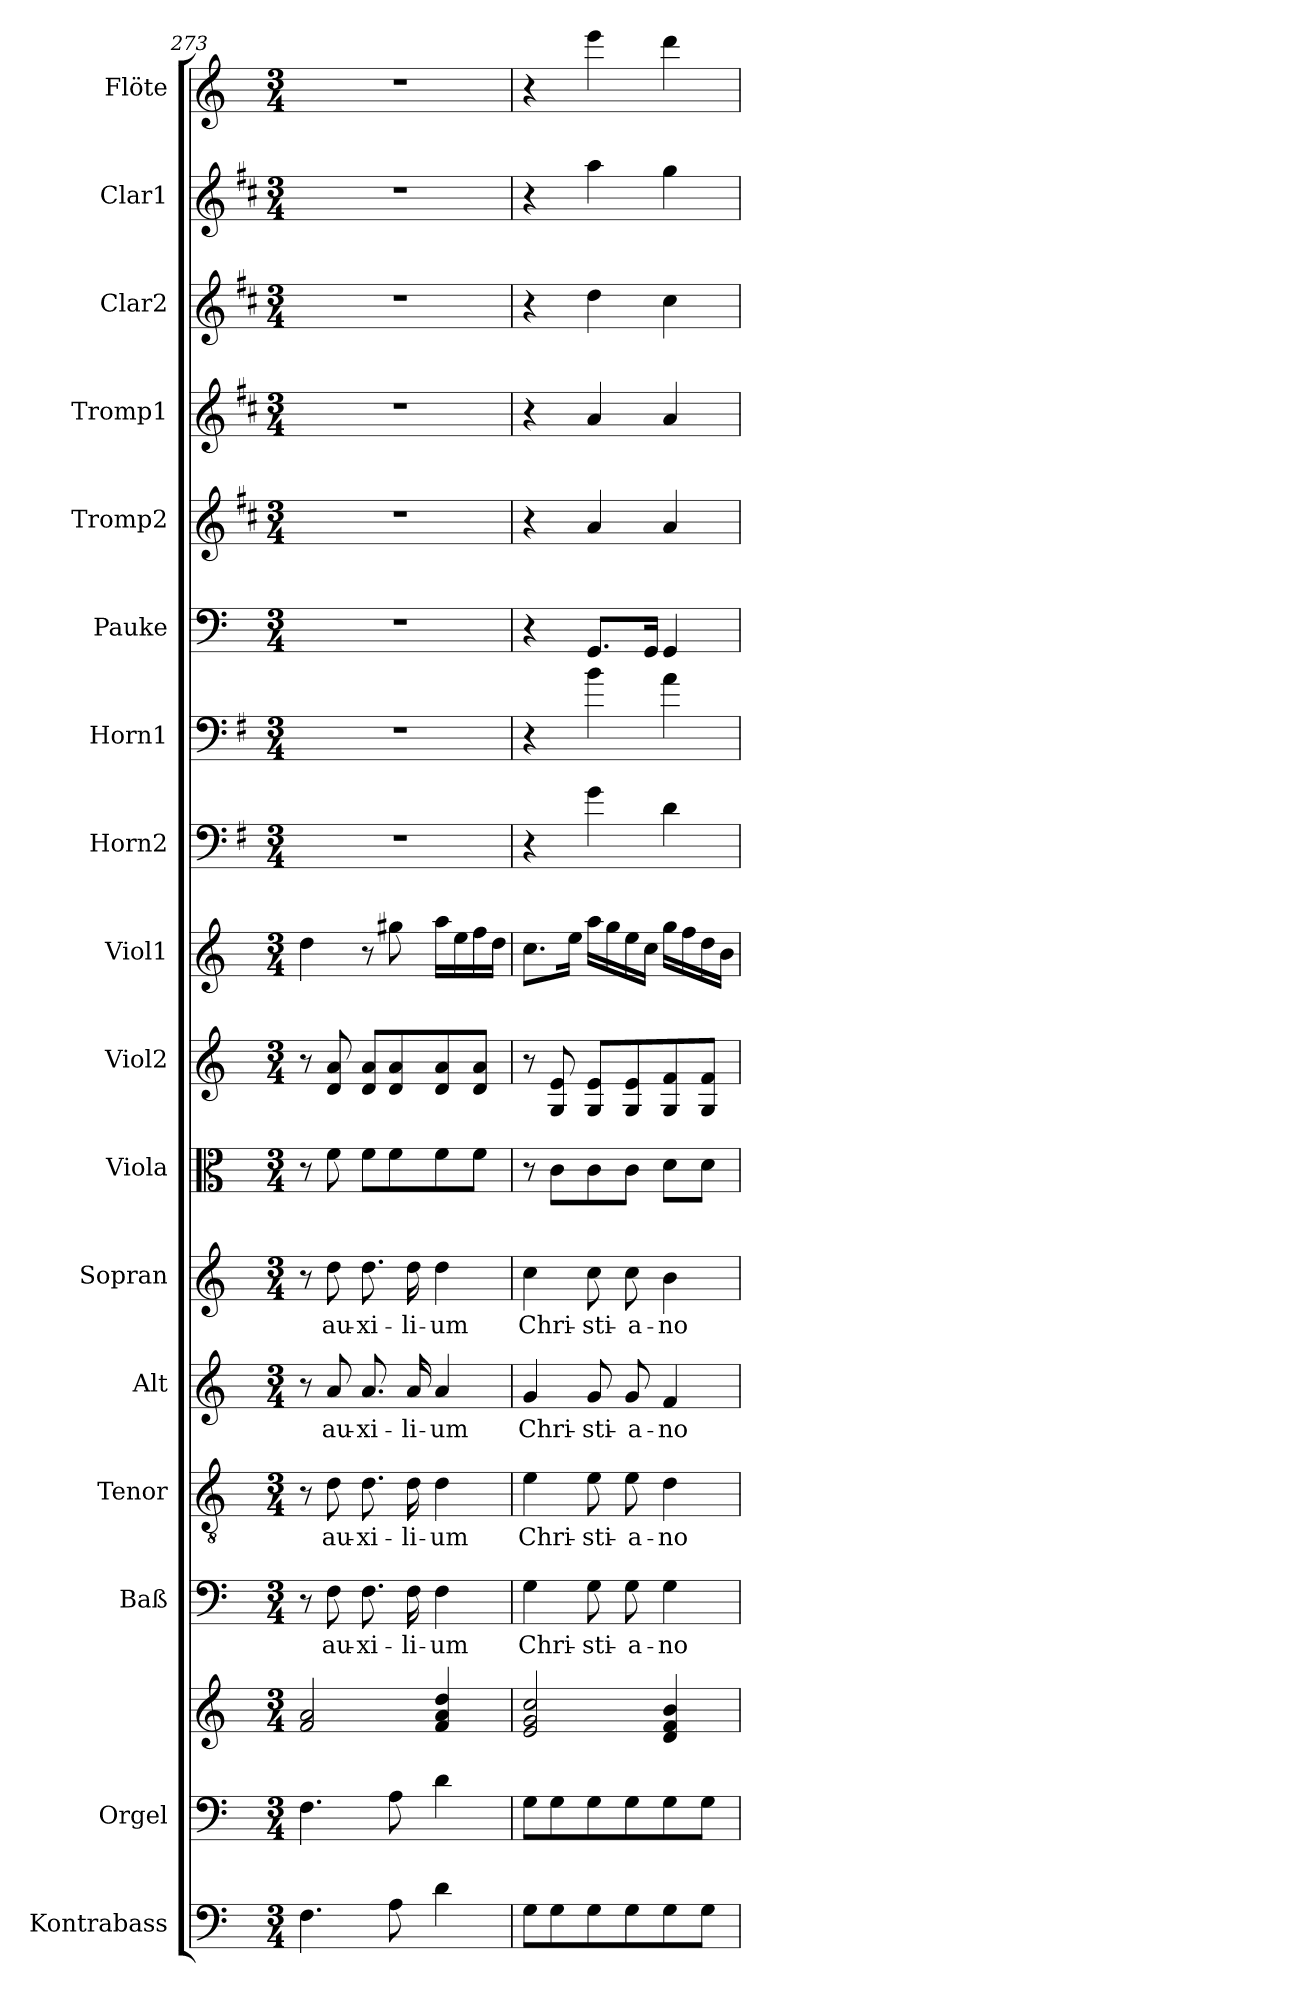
**kern	**kern	**kern	**kern	**text	**kern	**text	**kern	**text	**kern	**text	**kern	**kern	**kern	**kern	**kern	**kern	**kern	**kern	**kern	**kern	**kern
*part17	*part16	*part16	*part15	*part15	*part14	*part14	*part13	*part13	*part12	*part12	*part11	*part10	*part9	*part8	*part7	*part6	*part5	*part4	*part3	*part2	*part1
*staff18	*staff17	*staff16	*staff15	*staff15	*staff14	*staff14	*staff13	*staff13	*staff12	*staff12	*staff11	*staff10	*staff9	*staff8	*staff7	*staff6	*staff5	*staff4	*staff3	*staff2	*staff1
*I"Kontrabass	*I"Orgel	*	*I"Baß	*	*I"Tenor	*	*I"Alt	*	*I"Sopran	*	*I"Viola	*I"Viol2	*I"Viol1	*I"Horn2	*I"Horn1	*I"Pauke	*I"Tromp2	*I"Tromp1	*I"Clar2	*I"Clar1	*I"Flöte
*I'Kb	*	*	*I'B	*	*I'T	*	*I'A	*	*I'S	*	*I'Vla	*I'Vl2	*I'Vl1	*I'Hr2	*I'Hr1	*I'Pk	*I'Tr2	*I'Tr1	*I'Cl2	*I'Cl1	*I'Fl
*clefF4	*clefF4	*clefG2	*clefF4	*	*clefGv2	*	*clefG2	*	*clefG2	*	*clefC3	*clefG2	*clefG2	*clefF4	*clefF4	*clefF4	*clefG2	*clefG2	*clefG2	*clefG2	*clefG2
*ITrd7c12	*	*	*	*	*	*	*	*	*	*	*	*	*	*ITrd4c7	*ITrd4c7	*	*ITrd1c2	*ITrd1c2	*ITrd1c2	*ITrd1c2	*
*k[]	*k[]	*k[]	*k[]	*	*k[]	*	*k[]	*	*k[]	*	*k[]	*k[]	*k[]	*k[]	*k[]	*k[]	*k[]	*k[]	*k[]	*k[]	*k[]
*C:	*C:	*C:	*C:	*	*C:	*	*C:	*	*C:	*	*C:	*C:	*C:	*C:	*C:	*C:	*C:	*C:	*C:	*C:	*C:
*M3/4	*M3/4	*M3/4	*M3/4	*	*M3/4	*	*M3/4	*	*M3/4	*	*M3/4	*M3/4	*M3/4	*M3/4	*M3/4	*M3/4	*M3/4	*M3/4	*M3/4	*M3/4	*M3/4
=273	=273	=273	=273	=273	=273	=273	=273	=273	=273	=273	=273	=273	=273	=273	=273	=273	=273	=273	=273	=273	=273
4.FF\	4.F\	2f/ 2a/	8r	.	8r	.	8r	.	8r	.	8r	8r	4dd\	2.r	2.r	2.r	2.r	2.r	2.r	2.r	2.r
!	!	!	!	!LO:LY:b	!	!LO:LY:b	!	!LO:LY:b	!	!LO:LY:b	!	!	!	!	!	!	!	!	!	!	!
.	.	.	8F\	au-	8d\	au-	8a/	au-	8dd\	au-	8f\	8d/ 8a/	.	.	.	.	.	.	.	.	.
!	!	!	!	!LO:LY:b	!	!LO:LY:b	!	!LO:LY:b	!	!LO:LY:b	!	!	!	!	!	!	!	!	!	!	!
.	.	.	8.F\	-xi-	8.d\	-xi-	8.a/	-xi-	8.dd\	-xi-	8f\L	8d/ 8a/L	8r	.	.	.	.	.	.	.	.
8AA\	8A\	.	.	.	.	.	.	.	.	.	8f\	8d/ 8a/	8gg#X\	.	.	.	.	.	.	.	.
!	!	!	!	!LO:LY:b	!	!LO:LY:b	!	!LO:LY:b	!	!LO:LY:b	!	!	!	!	!	!	!	!	!	!	!
.	.	.	16F\	-li-	16d\	-li-	16a/	-li-	16dd\	-li-	.	.	.	.	.	.	.	.	.	.	.
!	!	!	!	!LO:LY:b	!	!LO:LY:b	!	!LO:LY:b	!	!LO:LY:b	!	!	!	!	!	!	!	!	!	!	!
4D\	4d\	4f/ 4a/ 4dd/	4F\	-um	4d\	-um	4a/	-um	4dd\	-um	8f\	8d/ 8a/	16aa\LL	.	.	.	.	.	.	.	.
.	.	.	.	.	.	.	.	.	.	.	.	.	16ee\	.	.	.	.	.	.	.	.
.	.	.	.	.	.	.	.	.	.	.	8f\J	8d/ 8a/J	16ff\	.	.	.	.	.	.	.	.
.	.	.	.	.	.	.	.	.	.	.	.	.	16dd\JJ	.	.	.	.	.	.	.	.
=274	=274	=274	=274	=274	=274	=274	=274	=274	=274	=274	=274	=274	=274	=274	=274	=274	=274	=274	=274	=274	=274
!	!	!	!	!LO:LY:b	!	!LO:LY:b	!	!LO:LY:b	!	!LO:LY:b	!	!	!	!	!	!	!	!	!	!	!
8GG\L	8G\L	2e/ 2g/ 2cc/	4G\	Chri-	4e\	Chri-	4g/	Chri-	4cc\	Chri-	8r	8r	8.cc\L	4r	4r	4r	4r	4r	4r	4r	4r
8GG\	8G\	.	.	.	.	.	.	.	.	.	8c\L	8G/ 8e/	.	.	.	.	.	.	.	.	.
.	.	.	.	.	.	.	.	.	.	.	.	.	16ee\Jk	.	.	.	.	.	.	.	.
!	!	!	!	!LO:LY:b	!	!LO:LY:b	!	!LO:LY:b	!	!LO:LY:b	!	!	!	!	!	!	!	!	!	!	!
8GG\	8G\	.	8G\	-sti-	8e\	-sti-	8g/	-sti-	8cc\	-sti-	8c\	8G/ 8e/L	16aa\LL	4c\	4e\	8.GG/L	4g/	4g/	4cc\	4gg\	4eee\
.	.	.	.	.	.	.	.	.	.	.	.	.	16gg\	.	.	.	.	.	.	.	.
!	!	!	!	!LO:LY:b	!	!LO:LY:b	!	!LO:LY:b	!	!LO:LY:b	!	!	!	!	!	!	!	!	!	!	!
8GG\	8G\	.	8G\	-a-	8e\	-a-	8g/	-a-	8cc\	-a-	8c\J	8G/ 8e/	16ee\	.	.	.	.	.	.	.	.
.	.	.	.	.	.	.	.	.	.	.	.	.	16cc\JJ	.	.	16GG/Jk	.	.	.	.	.
!	!	!	!	!LO:LY:b	!	!LO:LY:b	!	!LO:LY:b	!	!LO:LY:b	!	!	!	!	!	!	!	!	!	!	!
8GG\	8G\	4d/ 4f/ 4b/	4G\	-no-	4d\	-no-	4f/	-no-	4b\	-no-	8d\L	8G/ 8f/	16gg\LL	4G\	4d\	4GG/	4g/	4g/	4b\	4ff\	4ddd\
.	.	.	.	.	.	.	.	.	.	.	.	.	16ff\	.	.	.	.	.	.	.	.
8GG\J	8G\J	.	.	.	.	.	.	.	.	.	8d\J	8G/ 8f/J	16dd\	.	.	.	.	.	.	.	.
.	.	.	.	.	.	.	.	.	.	.	.	.	16b\JJ	.	.	.	.	.	.	.	.
=	=	=	=	=	=	=	=	=	=	=	=	=	=	=	=	=	=	=	=	=	=
*-	*-	*-	*-	*-	*-	*-	*-	*-	*-	*-	*-	*-	*-	*-	*-	*-	*-	*-	*-	*-	*-
